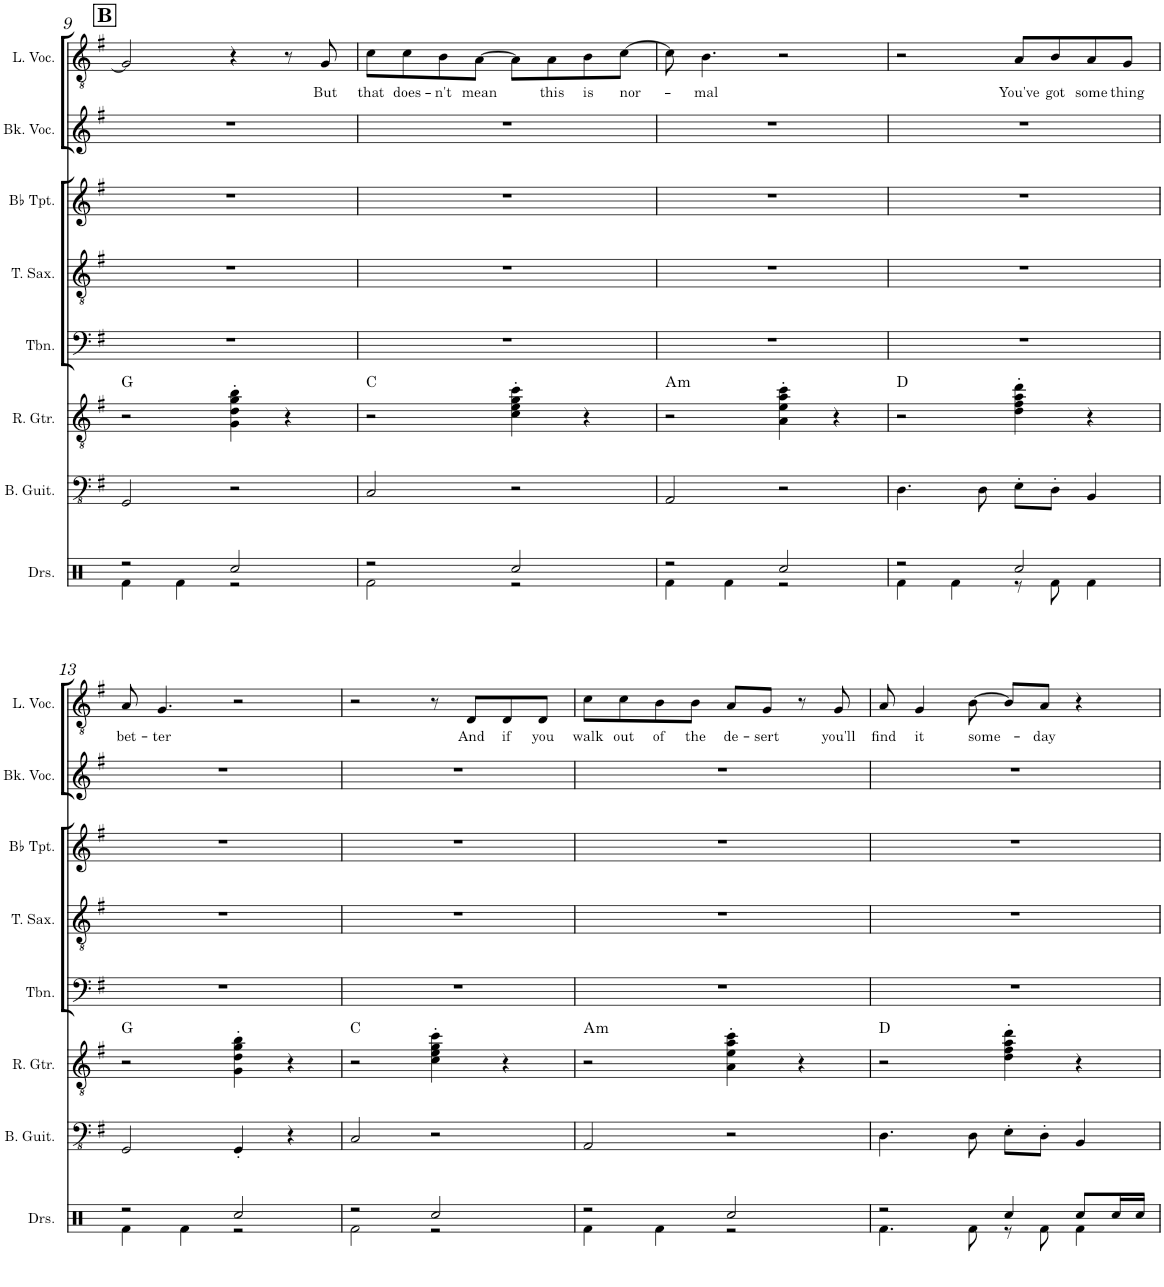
**kern	**kern	**kern	**harte	**kern	**kern	**kern	**kern	**kern	**text
*part8	*part7	*part6	*part6	*part5	*part4	*part3	*part2	*part1	*part1
*staff8	*staff7	*staff6	*	*staff5	*staff4	*staff3	*staff2	*staff1	*staff1
*I"Drumset	*I"Bass Guitar	*I"Rhythm Guitar	*	*I"Trombone	*I"Tenor Saxophone	*I"Bb Trumpet	*I"Backing Vocals	*I"Lead Vocals	*
*I'Drs.	*I'B. Guit.	*I'R. Gtr.	*	*I'Tbn.	*I'T. Sax.	*I'Bb Tpt.	*I'Bk. Voc.	*I'L. Voc.	*
!!LO:PB:g=z
*clefX	*clefFv4	*clefGv2	*	*clefF4	*clefGv2	*clefG2	*clefG2	*clefGv2	*
*	*	*	*	*	*ITrd8c14	*ITrd1c2	*	*	*
*k[]	*k[f#]	*k[f#]	*	*k[f#]	*k[f#]	*k[f#]	*k[f#]	*k[f#]	*
*M4/4	*M4/4	*M4/4	*	*M4/4	*M4/4	*M4/4	*M4/4	*M4/4	*
!!LO:REH:place=s1:a:B:cj:fs=14:t=B
=9	=9	=9	=9	=9	=9	=9	=9	=9	=9
*^	*	*	*	*	*	*	*	*	*
2r	4Rf\	2GGG/	2r	G:maj	1r	1r	1r	1r	2G/]	.
.	4Rf\	.	.	.	.	.	.	.	.	.
2Rcc/	2r	2r	4G\' 4d\' 4g\' 4b\'	.	.	.	.	.	4r	.
.	.	.	4r	.	.	.	.	.	8r	.
!	!	!	!	!	!	!	!	!	!	!LO:LY:b
.	.	.	.	.	.	.	.	.	8G/	But
=10	=10	=10	=10	=10	=10	=10	=10	=10	=10	=10
!	!	!	!	!	!	!	!	!	!	!LO:LY:b
2r	2Rf\	2CC/	2r	C:maj	1r	1r	1r	1r	8c\L	that
!	!	!	!	!	!	!	!	!	!	!LO:LY:b
.	.	.	.	.	.	.	.	.	8c\	does-
!	!	!	!	!	!	!	!	!	!	!LO:LY:b
.	.	.	.	.	.	.	.	.	8B\	-n't
!	!	!	!	!	!	!	!	!	!	!LO:LY:b
.	.	.	.	.	.	.	.	.	[8A\J	mean
2Rcc/	2r	2r	4c\' 4e\' 4g\' 4cc\'	.	.	.	.	.	8A\L]	.
!	!	!	!	!	!	!	!	!	!	!LO:LY:b
.	.	.	.	.	.	.	.	.	8A\	this
!	!	!	!	!	!	!	!	!	!	!LO:LY:b
.	.	.	4r	.	.	.	.	.	8B\	is
!	!	!	!	!	!	!	!	!	!	!LO:LY:b
.	.	.	.	.	.	.	.	.	[8c\J	nor-
=11	=11	=11	=11	=11	=11	=11	=11	=11	=11	=11
!	!	!	!	!LO:H:kt=m	!	!	!	!	!	!
2r	4Rf\	2AAA/	2r	A:min	1r	1r	1r	1r	8c\]	.
!	!	!	!	!	!	!	!	!	!	!LO:LY:b
.	.	.	.	.	.	.	.	.	4.B\	-mal
.	4Rf\	.	.	.	.	.	.	.	.	.
2Rcc/	2r	2r	4A\' 4e\' 4a\' 4cc\'	.	.	.	.	.	2r	.
.	.	.	4r	.	.	.	.	.	.	.
=12	=12	=12	=12	=12	=12	=12	=12	=12	=12	=12
2r	4Rf\	4.DD\	2r	D:maj	1r	1r	1r	1r	2r	.
.	4Rf\	.	.	.	.	.	.	.	.	.
.	.	8DD\	.	.	.	.	.	.	.	.
!	!	!	!	!	!	!	!	!	!	!LO:LY:b
2Rcc/	8r	8EE'\L	4d\' 4f#\' 4a\' 4dd\'	.	.	.	.	.	8A/L	You've
!	!	!	!	!	!	!	!	!	!	!LO:LY:b
.	8Rf\	8DD'\J	.	.	.	.	.	.	8B/	got
!	!	!	!	!	!	!	!	!	!	!LO:LY:b
.	4Rf\	4BBB/	4r	.	.	.	.	.	8A/	some-
!	!	!	!	!	!	!	!	!	!	!LO:LY:b
.	.	.	.	.	.	.	.	.	8G/J	-thing
!!LO:LB:g=z
=13	=13	=13	=13	=13	=13	=13	=13	=13	=13	=13
!	!	!	!	!	!	!	!	!	!	!LO:LY:b
2r	4Rf\	2GGG/	2r	G:maj	1r	1r	1r	1r	8A/	bet-
!	!	!	!	!	!	!	!	!	!	!LO:LY:b
.	.	.	.	.	.	.	.	.	4.G/	-ter
.	4Rf\	.	.	.	.	.	.	.	.	.
2Rcc/	2r	4GGG'/	4G\' 4d\' 4g\' 4b\'	.	.	.	.	.	2r	.
.	.	4r	4r	.	.	.	.	.	.	.
=14	=14	=14	=14	=14	=14	=14	=14	=14	=14	=14
2r	2Rf\	2CC/	2r	C:maj	1r	1r	1r	1r	2r	.
2Rcc/	2r	2r	4c\' 4e\' 4g\' 4cc\'	.	.	.	.	.	8r	.
!	!	!	!	!	!	!	!	!	!	!LO:LY:b
.	.	.	.	.	.	.	.	.	8D/L	And
!	!	!	!	!	!	!	!	!	!	!LO:LY:b
.	.	.	4r	.	.	.	.	.	8D/	if
!	!	!	!	!	!	!	!	!	!	!LO:LY:b
.	.	.	.	.	.	.	.	.	8D/J	you
=15	=15	=15	=15	=15	=15	=15	=15	=15	=15	=15
!	!	!	!	!LO:H:kt=m	!	!	!	!	!	!LO:LY:b
2r	4Rf\	2AAA/	2r	A:min	1r	1r	1r	1r	8c\L	walk
!	!	!	!	!	!	!	!	!	!	!LO:LY:b
.	.	.	.	.	.	.	.	.	8c\	out
!	!	!	!	!	!	!	!	!	!	!LO:LY:b
.	4Rf\	.	.	.	.	.	.	.	8B\	of
!	!	!	!	!	!	!	!	!	!	!LO:LY:b
.	.	.	.	.	.	.	.	.	8B\J	the
!	!	!	!	!	!	!	!	!	!	!LO:LY:b
2Rcc/	2r	2r	4A\' 4e\' 4a\' 4cc\'	.	.	.	.	.	8A/L	de-
!	!	!	!	!	!	!	!	!	!	!LO:LY:b
.	.	.	.	.	.	.	.	.	8G/J	-sert
.	.	.	4r	.	.	.	.	.	8r	.
!	!	!	!	!	!	!	!	!	!	!LO:LY:b
.	.	.	.	.	.	.	.	.	8G/	you'll
=16	=16	=16	=16	=16	=16	=16	=16	=16	=16	=16
!	!	!	!	!	!	!	!	!	!	!LO:LY:b
2r	4.Rf\	4.DD\	2r	D:maj	1r	1r	1r	1r	8A/	find
!	!	!	!	!	!	!	!	!	!	!LO:LY:b
.	.	.	.	.	.	.	.	.	4G/	it
!	!	!	!	!	!	!	!	!	!	!LO:LY:b
.	8Rf\	8DD\	.	.	.	.	.	.	[8B\	some-
4Rcc/	8r	8EE'\L	4d\' 4f#\' 4a\' 4dd\'	.	.	.	.	.	8B/L]	.
!	!	!	!	!	!	!	!	!	!	!LO:LY:b
.	8Rf\	8DD'\J	.	.	.	.	.	.	8A/J	day
8Rcc/L	4Rf\	4BBB/	4r	.	.	.	.	.	4r	.
16Rcc/L	.	.	.	.	.	.	.	.	.	.
16Rcc/JJ	.	.	.	.	.	.	.	.	.	.
*v	*v	*	*	*	*	*	*	*	*	*
=	=	=	=	=	=	=	=	=	=
*-	*-	*-	*-	*-	*-	*-	*-	*-	*-
